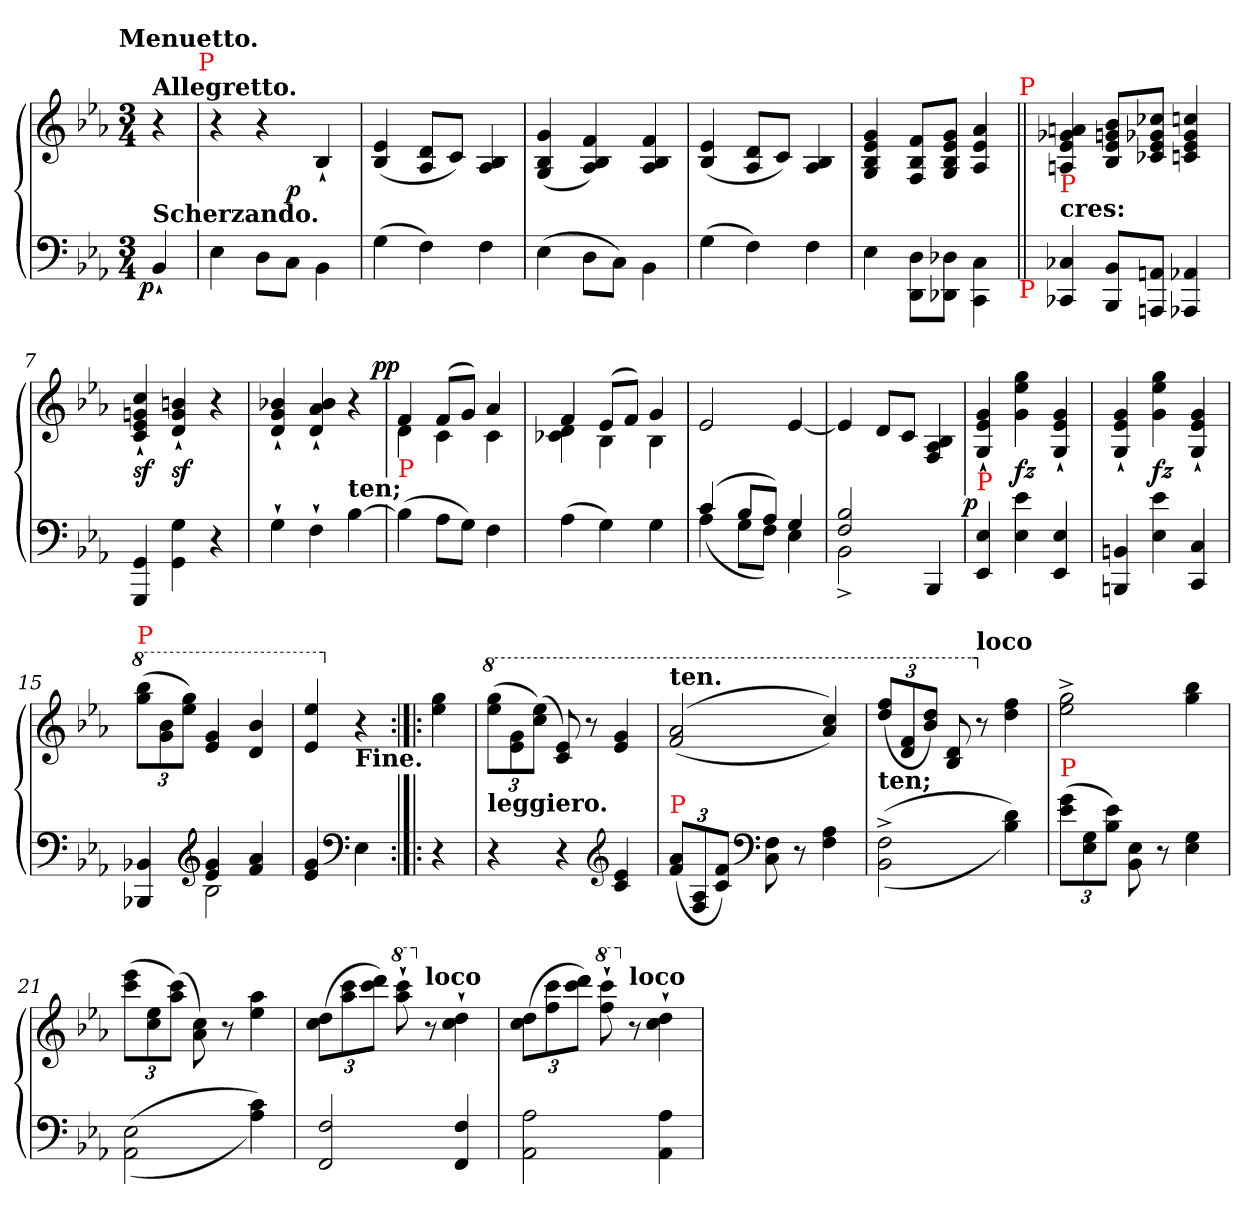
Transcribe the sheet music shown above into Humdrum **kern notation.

**kern	**kern	**dynam
*part1	*part1	*part1
*staff2	*staff1	*staff1/2
*clefF4	*clefG2	*
*k[b-e-a-]	*k[b-e-a-]	*
*c:	*c:	*
!!LO:TX:omd:t=Menuetto.
*M3/4	*M3/4	*
=	=	=
!	!LO:TX:a:B:t=Allegretto.	!
!LO:TX:a:B:t=Scherzando.	!	!
!	!	!LO:DY:b=2:rj
4BB-`<	4r	p
!	!LO:TX:a:color=red:t=P	!
=1	=1	=1
*	*^	*
4E-	4r	4.ryy	.
8D\L	4r	.	.
8CJ	.	4.ryy	p
4BB-\	4B-`>/	.	.
*	*v	*v	*
=2	=2	=2
(<4G\	(>4e-/ 4B-/	.
4F\)	8d/ 8A-/L	.
.	8cJ)	.
4F\	4B-/ 4A-/	.
=3	=3	=3
(<4E-\	(>4g/ 4B-/ 4G/	.
8D\L	4f/ 4B-/ 4A-/)	.
8C\J)	.	.
4BB-\	4f/ 4B-/ 4A-/	.
=4	=4	=4
(<4G\	(>4e-/ 4B-/	.
4F\)	8d/ 8A-/L	.
.	8cJ)	.
4F\	4B-/ 4A-/	.
=5	=5	=5
4E-\	4g/ 4e-/ 4B-/ 4G/	.
8D\ 8DD\L	8f/ 8B-/ 8F/L	.
8D-X\ 8DD-X\J	8g/ 8e-/ 8B-/ 8G/J	.
4C\ 4CC\	4a-/ 4e-/ 4A-/	.
!	!LO:TX:a:color=red:t=P	!
!LO:TX:b:color=red:t=P	!	!
=6||	=6||	=6||
!	!LO:TX:c:B:t=cres&colon;	!
!	!LO:TX:b:color=red:t=P	!
4C-X 4CC-X	4an 4g-X 4e- 4An	.
8BB- 8BBB-L	8b- 8gn 8e- 8B-L	.
8AAn 8AAAnJ	8cc-X 8g-X 8e- 8c-XJ	.
4AA-X 4AAA-X	4ccn 4g- 4e- 4cn	.
=7	=7	=7
4GG 4GGG	4cc`> 4gn`> 4e-`> 4c`>	sf
4G\ 4GG\	4bn`> 4g`> 4d`>	sf
4r	4r	.
=8	=8	=8
4G`>	4b-X`< 4g`< 4d`<	.
4F`>	4b-`< 4a-`< 4d`<	.
!LO:TX:a:B:t=ten;	!	!
[4B-	4r	.
=9	=9	=9
*	*^	*
!	!LO:TX:b:color=red:t=P	!	!
!	!	!	!LO:DY:a:rj
(>4B-]	4f	4d	p p
8A-L	(<8fL	4c	.
8GJ)	8gJ)	.	.
4F	4a-	4c	.
=10	=10	=10	=10
(>4A-	4f	4d 4c-X	.
4G)	(<8e-L	4B-	.
.	8fJ)	.	.
4G	4g	4B-	.
*	*v	*v	*
=11	=11	=11
*^	*	*
(>4c	(<4A-	2e-	.
8B-L	8GL	.	.
8A-J)	8FJ)	.	.
4G	4E-	[4e-	.
=12	=12	=12	=12
2B- 2F	2BB-^<	4e-]	.
.	.	8dL	.
.	.	8cJ	.
4ryy	4BBB-	4B-/ 4A-/ 4F/	.
=13	=13	=13	=13
!	!	!LO:TX:b:color=red:t=P	!
!	!	!	!LO:DY:rj
*v	*v	*	*
4E- 4EE-	4g`> 4e-`> 4G`>	p
4e- 4E-	4gg 4ee- 4g	fz
4E- 4EE-	4g`> 4e-`> 4G`>	.
=14	=14	=14
4BBn 4BBBn	4g`> 4e-`> 4G`>	.
4e- 4E-	4gg 4ee- 4g	fz
4C 4CC	4g`> 4e-`> 4G`>	.
=15	=15	=15
*^	*	*
*	*	*8va	*
*	*	*Xbrackettup	*
!	!	!LO:TX:a:color=red:t=P	!
4BB-X 4BBB-X	4ryy	(>12bbb- 12gggL	.
.	.	12bb- 12gg	.
.	.	12ggg 12eee-J)	.
*clefG2	*	*	*
4g 4e-	2B-	4gg 4ee-	.
4a- 4f	.	4bb- 4dd	.
*v	*v	*	*
=16	=16	=16
4g 4e-	4eee- 4ee-	.
*clefF4	*	*
*	*X8va	*
!	!LO:TX:b:B:t=Fine.	!
4E-	4r	.
=:|!|:	=:|!|:	=:|!|:
4r	4gg 4ee-	.
=17	=17	=17
*	*8va	*
!	!LO:TX:b:B:t=leggiero.	!
4r	(>12ggg 12eee-L	.
.	12gg 12ee-	.
.	(<12eee- 12cccJ)	.
4r	8ee- 8cc)	.
.	8r	.
*clefG2	*	*
4e- 4c	4gg 4ee-	.
=18	=18	=18
*Xbrackettup	*	*
!	!LO:TX:a:B:t=ten.	!
!LO:TX:a:color=red:t=P	!	!
(<12a- 12fL	(<(<2aa- 2ff	.
12A- 12F	.	.
12f 12cJ)	.	.
*clefF4	*	*
8F 8C	.	.
8r	.	.
4A- 4F	4ccc/ 4aa-/))	.
=19	=19	=19
!LO:TX:a:B:t=ten;	!	!
(>(>2F^< 2BB-^<	(>12fff 12dddL	.
.	12ff 12dd	.
.	12ddd 12bb-J)	.
.	8dd 8b-	.
*	*X8va	*
!	!LO:TX:a:B:t=loco	!
.	8r	.
4d 4B-))	4ff 4dd	.
=20	=20	=20
!LO:TX:a:color=red:t=P	!	!
(>12g 12e-L	2gg^< 2ee-^<	.
12G 12E-	.	.
12e- 12B-J)	.	.
8E-\ 8BB-\	.	.
8r	.	.
4G 4E-	4bb- 4gg	.
=21	=21	=21
(>(>2E-\ 2AA-\	(>12eee- 12cccL	.
.	12ee- 12cc	.
.	(>12ccc 12aa-J)	.
.	8cc 8a-)	.
.	8r	.
4c 4A-))	4aa- 4ee-	.
=22	=22	=22
2F 2FF	(12dd 12ccL	.
.	12ccc 12aa-	.
.	12ddd 12cccJ)	.
*	*8va	*
.	8cccc`> 8aaa-`>	.
*	*X8va	*
!	!LO:TX:a:B:t=loco	!
.	8r	.
4F 4FF	4dd`> 4cc`>	.
=23	=23	=23
2A- 2AA-	(>12dd 12ccL	.
.	12ccc 12ff	.
.	12ddd 12cccJ)	.
*	*8va	*
.	8cccc`> 8fff`>	.
*	*X8va	*
!	!LO:TX:a:B:t=loco	!
.	8r	.
4A- 4AA-	4dd`> 4cc`>	.
=	=	=
*-	*-	*-
